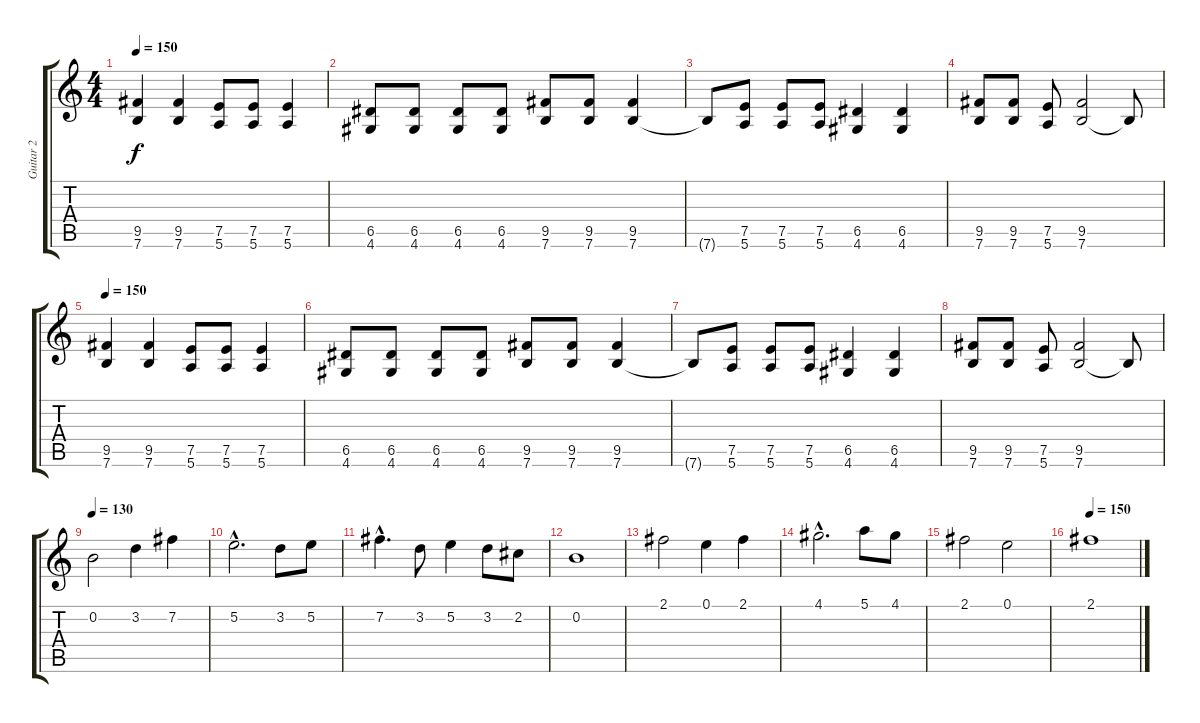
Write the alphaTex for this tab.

\track ("Guitar 2" "Guitar 2") {instrument overdrivenguitar}
\staff {score tabs}
\tuning (E4 B3 G3 D3 A2 E2) {hide}
\ts (4 4)
\tempo 150
\clef g2
\ks c
(9.5 7.6).4{dy f instrument distortionguitar} (9.5 7.6).4 (7.5 5.6).8 (7.5 5.6).8 (7.5 5.6).4 |
(6.5 4.6).8 (6.5 4.6).8 (6.5 4.6).8 (6.5 4.6).8 (9.5 7.6).8 (9.5 7.6).8 (9.5 7.6).4 |
7.6{t}.8 (7.5 5.6).8 (7.5 5.6).8 (7.5 5.6).8 (6.5 4.6).4 (6.5 4.6).4 |
(9.5 7.6).8 (9.5 7.6).8 (7.5 5.6).8 (9.5 7.6).2 7.6{t}.8 |
\tempo 150
(9.5 7.6).4{instrument distortionguitar} (9.5 7.6).4 (7.5 5.6).8 (7.5 5.6).8 (7.5 5.6).4 |
(6.5 4.6).8 (6.5 4.6).8 (6.5 4.6).8 (6.5 4.6).8 (9.5 7.6).8 (9.5 7.6).8 (9.5 7.6).4 |
7.6{t}.8 (7.5 5.6).8 (7.5 5.6).8 (7.5 5.6).8 (6.5 4.6).4 (6.5 4.6).4 |
(9.5 7.6).8 (9.5 7.6).8 (7.5 5.6).8 (9.5 7.6).2 7.6{t}.8 |
\tempo 130
0.2.2{volume 13 instrument distortionguitar} 3.2.4 7.2.4 |
5.2{hac}.2{d} 3.2.8 5.2.8 |
7.2{hac}.4{d} 3.2.8 5.2.4 3.2.8 2.2.8 |
0.2.1 |
2.1.2 0.1.4 2.1.4 |
4.1{hac}.2{d} 5.1.8 4.1.8 |
2.1.2 0.1.2 |
\tempo 150
2.1.1{volume 13}
